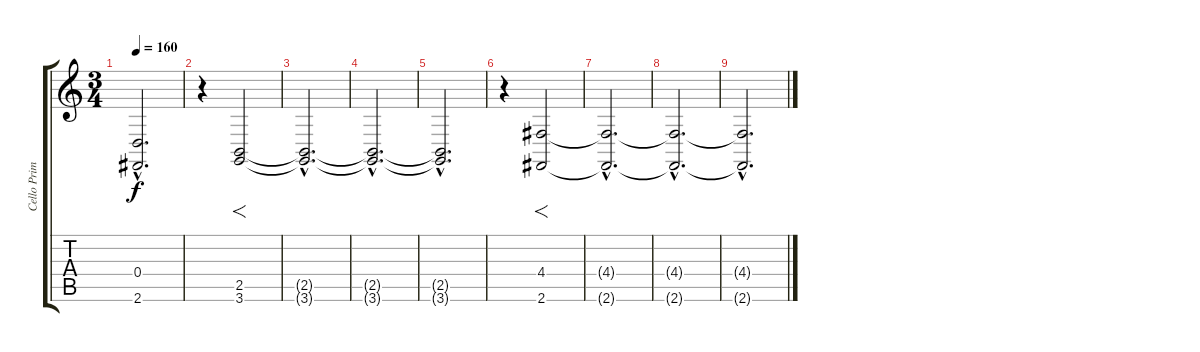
\track ("Cello Primero" "Cello Prim") {instrument cello}
\staff {score tabs}
\tuning (E4 B3 G3 D3 A2 E2) {hide}
\ts (3 4)
\tempo 160
\clef g2
\ks c
(0.4{hac t} 2.6{hac t}).2{d dy f} |
r.4 (2.5 3.6).2{f} |
(2.5{hac t} 3.6{hac t}).2{d} |
(2.5{hac t} 3.6{hac t}).2{d} |
(2.5{hac t} 3.6{hac t}).2{d} |
r.4 (4.4 2.6).2{f} |
(4.4{hac t} 2.6{hac t}).2{d} |
(4.4{hac t} 2.6{hac t}).2{d} |
(4.4{hac t} 2.6{hac t}).2{d}
